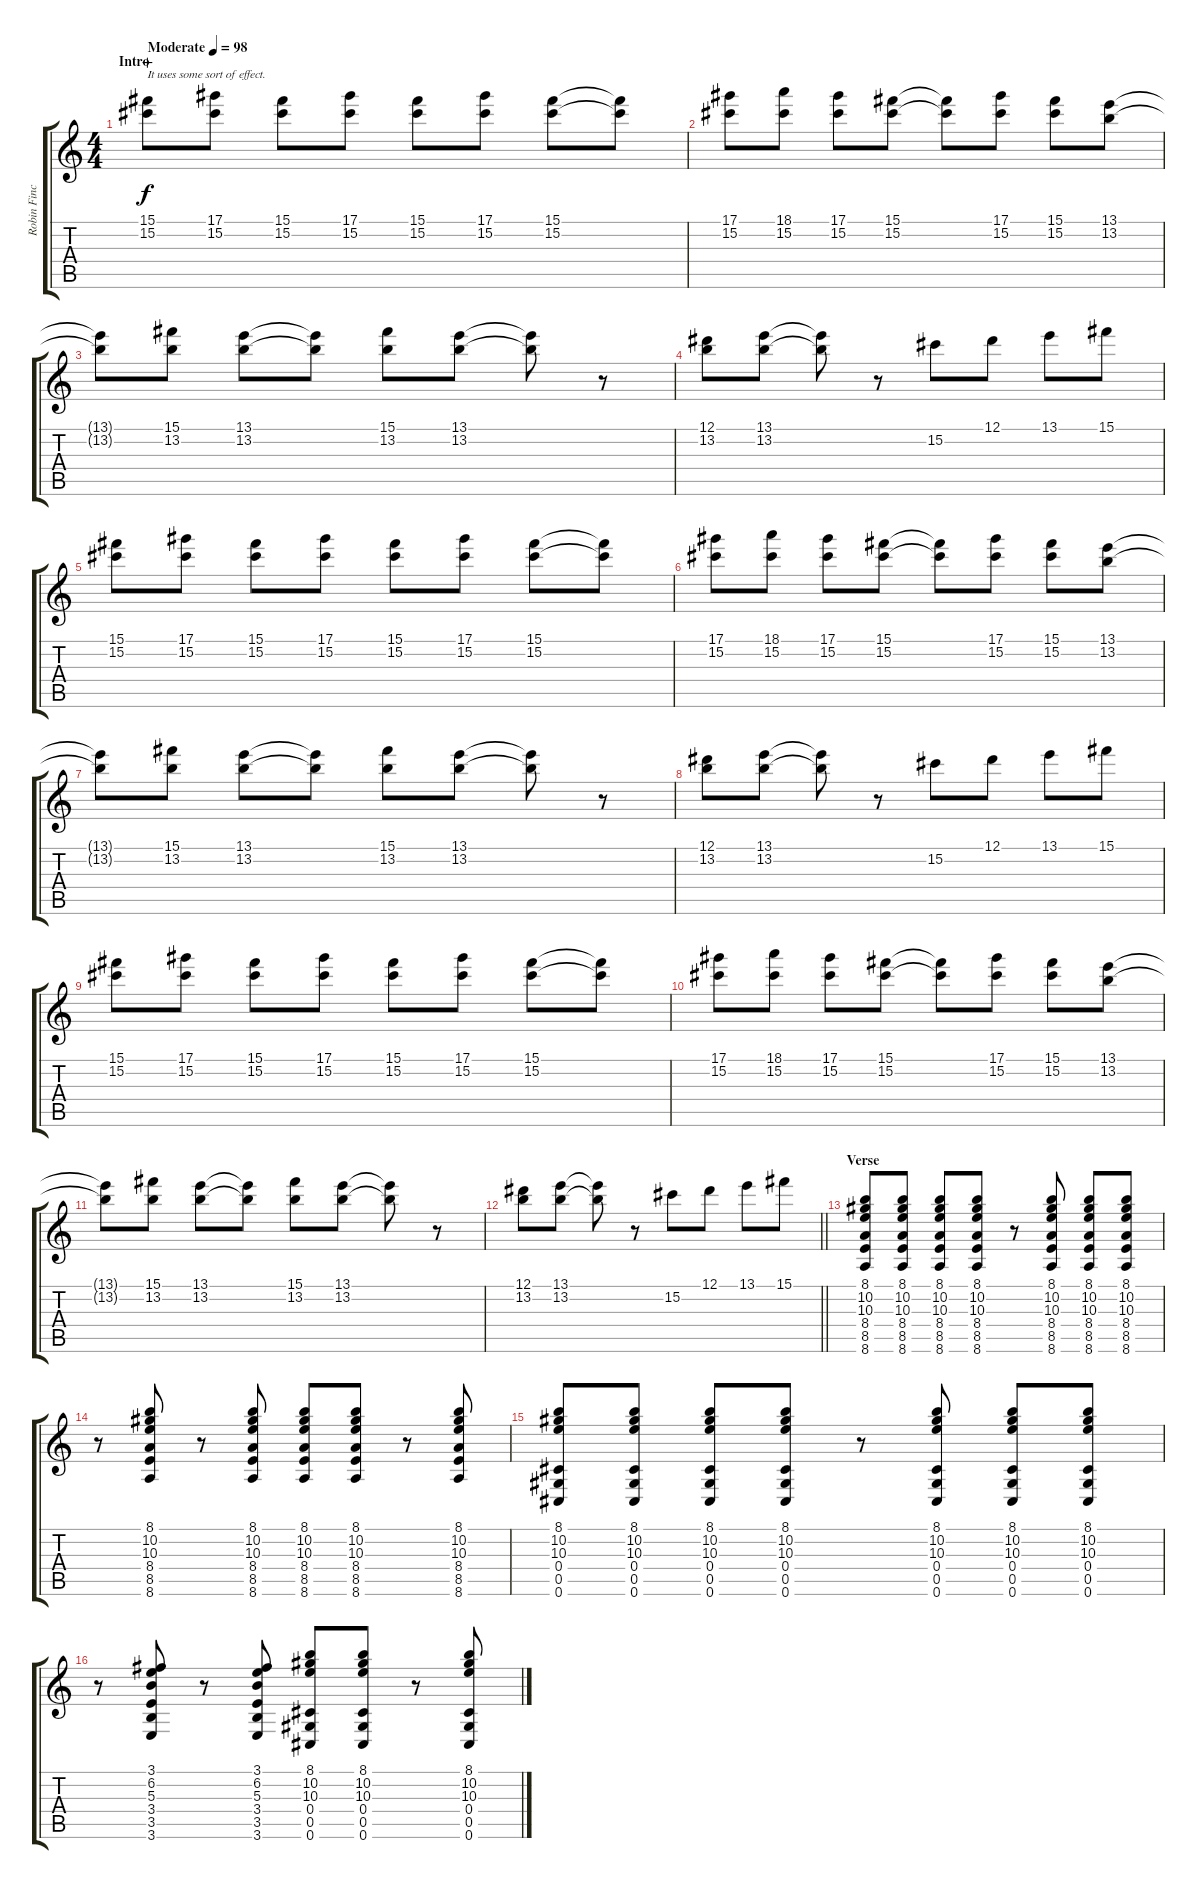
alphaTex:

\track ("Robin Finck" "Robin Finc") {instrument distortionguitar}
\staff {score tabs}
\tuning (Eb4 Bb3 Gb3 Db3 Ab2 Db2) {hide}
\ts (4 4)
\section ("" "Intro")
\tempo (98 "Moderate")
\clef g2
\ks c
(15.1 15.2).8{txt "It uses some sort of effect." dy f instrument distortionguitar wahc} (17.1 15.2).8 (15.1 15.2).8 (17.1 15.2).8 (15.1 15.2).8 (17.1 15.2).8 (15.1 15.2).8 (15.1{t} 15.2{t}).8 |
(17.1 15.2).8 (18.1 15.2).8 (17.1 15.2).8 (15.1 15.2).8 (15.1{t} 15.2{t}).8 (17.1 15.2).8 (15.1 15.2).8 (13.1 13.2).8 |
(13.1{t} 13.2{t}).8 (15.1 13.2).8 (13.1 13.2).8 (13.1{t} 13.2{t}).8 (15.1 13.2).8 (13.1 13.2).8 (13.1{t} 13.2{t}).8 r.8 |
(12.1 13.2).8 (13.1 13.2).8 (13.1{t} 13.2{t}).8 r.8 15.2.8 12.1.8 13.1.8 15.1.8 |
(15.1 15.2).8 (17.1 15.2).8 (15.1 15.2).8 (17.1 15.2).8 (15.1 15.2).8 (17.1 15.2).8 (15.1 15.2).8 (15.1{t} 15.2{t}).8 |
(17.1 15.2).8 (18.1 15.2).8 (17.1 15.2).8 (15.1 15.2).8 (15.1{t} 15.2{t}).8 (17.1 15.2).8 (15.1 15.2).8 (13.1 13.2).8 |
(13.1{t} 13.2{t}).8 (15.1 13.2).8 (13.1 13.2).8 (13.1{t} 13.2{t}).8 (15.1 13.2).8 (13.1 13.2).8 (13.1{t} 13.2{t}).8 r.8 |
(12.1 13.2).8 (13.1 13.2).8 (13.1{t} 13.2{t}).8 r.8 15.2.8 12.1.8 13.1.8 15.1.8 |
(15.1 15.2).8 (17.1 15.2).8 (15.1 15.2).8 (17.1 15.2).8 (15.1 15.2).8 (17.1 15.2).8 (15.1 15.2).8 (15.1{t} 15.2{t}).8 |
(17.1 15.2).8 (18.1 15.2).8 (17.1 15.2).8 (15.1 15.2).8 (15.1{t} 15.2{t}).8 (17.1 15.2).8 (15.1 15.2).8 (13.1 13.2).8 |
(13.1{t} 13.2{t}).8 (15.1 13.2).8 (13.1 13.2).8 (13.1{t} 13.2{t}).8 (15.1 13.2).8 (13.1 13.2).8 (13.1{t} 13.2{t}).8 r.8 |
\barLineRight lightlight
(12.1 13.2).8 (13.1 13.2).8 (13.1{t} 13.2{t}).8 r.8 15.2.8 12.1.8 13.1.8 15.1.8 |
\section ("" "Verse")
(8.1 10.2 10.3 8.4 8.5 8.6).8 (8.1 10.2 10.3 8.4 8.5 8.6).8 (8.1 10.2 10.3 8.4 8.5 8.6).8 (8.1 10.2 10.3 8.4 8.5 8.6).8 r.8 (8.1 10.2 10.3 8.4 8.5 8.6).8 (8.1 10.2 10.3 8.4 8.5 8.6).8 (8.1 10.2 10.3 8.4 8.5 8.6).8 |
r.8 (8.1 10.2 10.3 8.4 8.5 8.6).8 r.8 (8.1 10.2 10.3 8.4 8.5 8.6).8 (8.1 10.2 10.3 8.4 8.5 8.6).8 (8.1 10.2 10.3 8.4 8.5 8.6).8 r.8 (8.1 10.2 10.3 8.4 8.5 8.6).8 |
(8.1 10.2 10.3 0.4 0.5 0.6).8 (8.1 10.2 10.3 0.4 0.5 0.6).8 (8.1 10.2 10.3 0.4 0.5 0.6).8 (8.1 10.2 10.3 0.4 0.5 0.6).8 r.8 (8.1 10.2 10.3 0.4 0.5 0.6).8 (8.1 10.2 10.3 0.4 0.5 0.6).8 (8.1 10.2 10.3 0.4 0.5 0.6).8 |
r.8 (3.1 6.2 5.3 3.4 3.5 3.6).8 r.8 (3.1 6.2 5.3 3.4 3.5 3.6).8 (8.1 10.2 10.3 0.4 0.5 0.6).8 (8.1 10.2 10.3 0.4 0.5 0.6).8 r.8 (8.1 10.2 10.3 0.4 0.5 0.6).8
